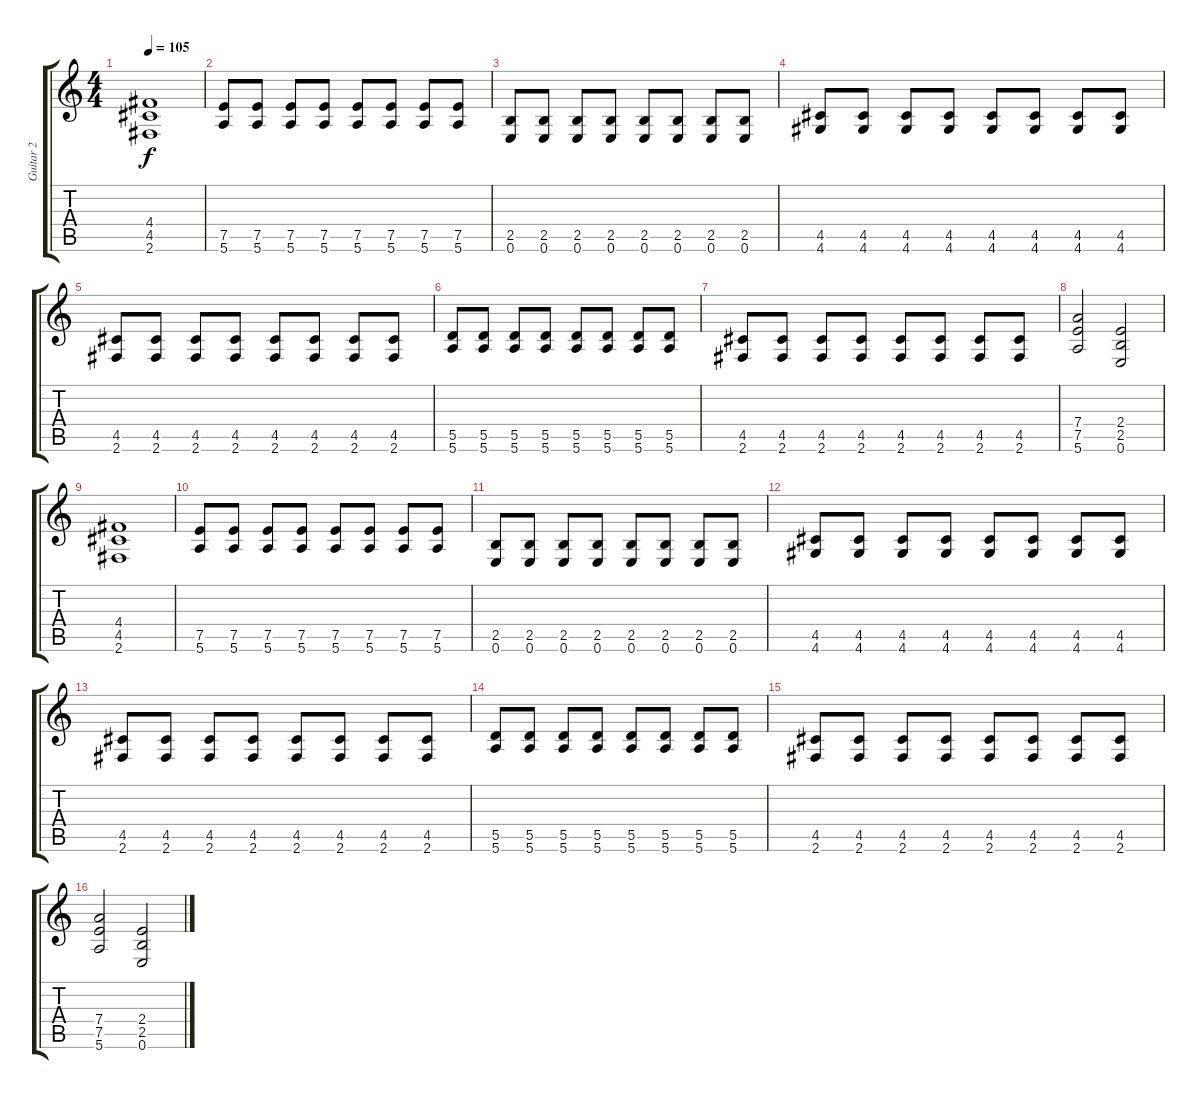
\track ("Guitar 2" "Guitar 2") {instrument overdrivenguitar}
\staff {score tabs}
\tuning (E4 B3 G3 D3 A2 E2) {hide}
\ts (4 4)
\tempo 105
\clef g2
\ks c
(4.4 4.5 2.6).1{dy f} |
(7.5 5.6).8 (7.5 5.6).8 (7.5 5.6).8 (7.5 5.6).8 (7.5 5.6).8 (7.5 5.6).8 (7.5 5.6).8 (7.5 5.6).8 |
(2.5 0.6).8 (2.5 0.6).8 (2.5 0.6).8 (2.5 0.6).8 (2.5 0.6).8 (2.5 0.6).8 (2.5 0.6).8 (2.5 0.6).8 |
(4.5 4.6).8 (4.5 4.6).8 (4.5 4.6).8 (4.5 4.6).8 (4.5 4.6).8 (4.5 4.6).8 (4.5 4.6).8 (4.5 4.6).8 |
(4.5 2.6).8 (4.5 2.6).8 (4.5 2.6).8 (4.5 2.6).8 (4.5 2.6).8 (4.5 2.6).8 (4.5 2.6).8 (4.5 2.6).8 |
(5.5 5.6).8 (5.5 5.6).8 (5.5 5.6).8 (5.5 5.6).8 (5.5 5.6).8 (5.5 5.6).8 (5.5 5.6).8 (5.5 5.6).8 |
(4.5 2.6).8 (4.5 2.6).8 (4.5 2.6).8 (4.5 2.6).8 (4.5 2.6).8 (4.5 2.6).8 (4.5 2.6).8 (4.5 2.6).8 |
(7.4 7.5 5.6).2 (2.4 2.5 0.6).2 |
(4.4 4.5 2.6).1 |
(7.5 5.6).8 (7.5 5.6).8 (7.5 5.6).8 (7.5 5.6).8 (7.5 5.6).8 (7.5 5.6).8 (7.5 5.6).8 (7.5 5.6).8 |
(2.5 0.6).8 (2.5 0.6).8 (2.5 0.6).8 (2.5 0.6).8 (2.5 0.6).8 (2.5 0.6).8 (2.5 0.6).8 (2.5 0.6).8 |
(4.5 4.6).8 (4.5 4.6).8 (4.5 4.6).8 (4.5 4.6).8 (4.5 4.6).8 (4.5 4.6).8 (4.5 4.6).8 (4.5 4.6).8 |
(4.5 2.6).8 (4.5 2.6).8 (4.5 2.6).8 (4.5 2.6).8 (4.5 2.6).8 (4.5 2.6).8 (4.5 2.6).8 (4.5 2.6).8 |
(5.5 5.6).8 (5.5 5.6).8 (5.5 5.6).8 (5.5 5.6).8 (5.5 5.6).8 (5.5 5.6).8 (5.5 5.6).8 (5.5 5.6).8 |
(4.5 2.6).8 (4.5 2.6).8 (4.5 2.6).8 (4.5 2.6).8 (4.5 2.6).8 (4.5 2.6).8 (4.5 2.6).8 (4.5 2.6).8 |
(7.4 7.5 5.6).2 (2.4 2.5 0.6).2
